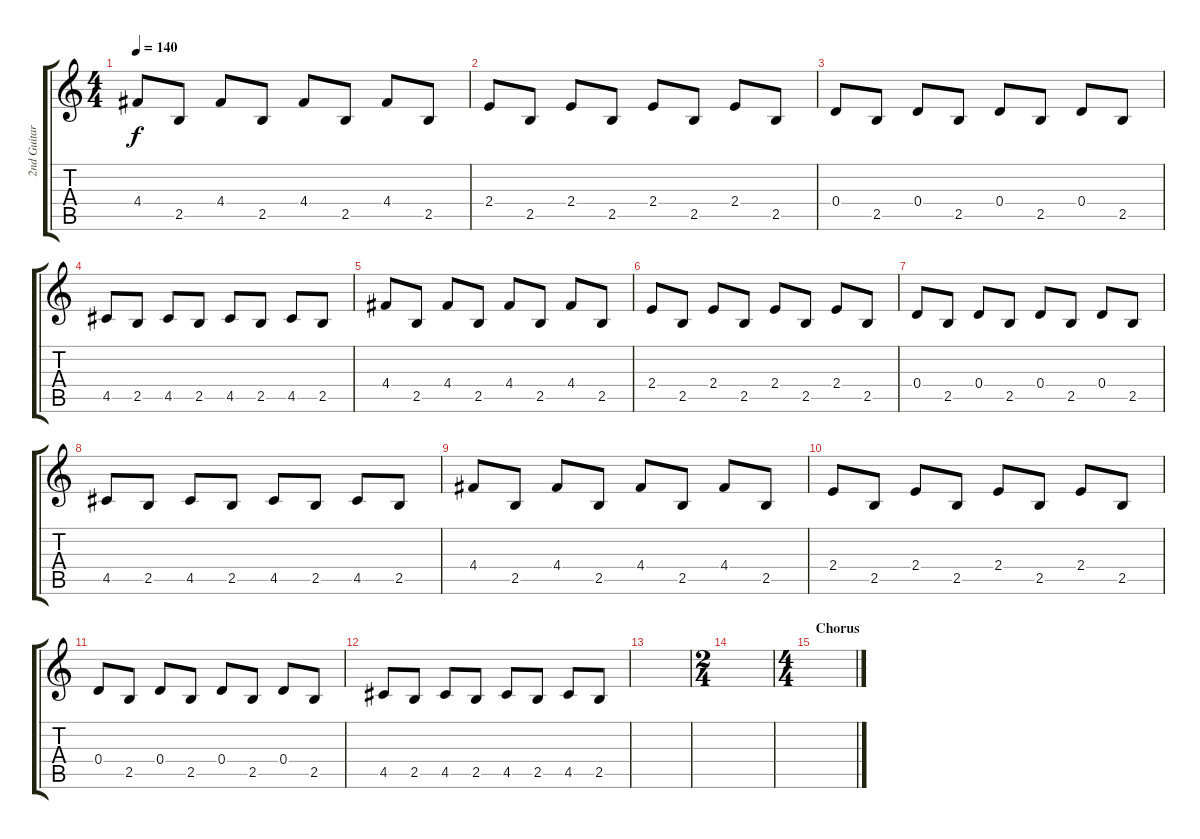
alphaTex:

\track ("2nd Guitar" "2nd Guitar") {instrument overdrivenguitar}
\staff {score tabs}
\tuning (E4 B3 G3 D3 A2 E2) {hide}
\ts (4 4)
\tempo 140
\clef g2
\ks c
4.4.8{dy f} 2.5.8 4.4.8 2.5.8 4.4.8 2.5.8 4.4.8 2.5.8 |
2.4.8 2.5.8 2.4.8 2.5.8 2.4.8 2.5.8 2.4.8 2.5.8 |
0.4.8 2.5.8 0.4.8 2.5.8 0.4.8 2.5.8 0.4.8 2.5.8 |
4.5.8 2.5.8 4.5.8 2.5.8 4.5.8 2.5.8 4.5.8 2.5.8 |
4.4.8 2.5.8 4.4.8 2.5.8 4.4.8 2.5.8 4.4.8 2.5.8 |
2.4.8 2.5.8 2.4.8 2.5.8 2.4.8 2.5.8 2.4.8 2.5.8 |
0.4.8 2.5.8 0.4.8 2.5.8 0.4.8 2.5.8 0.4.8 2.5.8 |
4.5.8 2.5.8 4.5.8 2.5.8 4.5.8 2.5.8 4.5.8 2.5.8 |
4.4.8 2.5.8 4.4.8 2.5.8 4.4.8 2.5.8 4.4.8 2.5.8 |
2.4.8 2.5.8 2.4.8 2.5.8 2.4.8 2.5.8 2.4.8 2.5.8 |
0.4.8 2.5.8 0.4.8 2.5.8 0.4.8 2.5.8 0.4.8 2.5.8 |
4.5.8 2.5.8 4.5.8 2.5.8 4.5.8 2.5.8 4.5.8 2.5.8 |
|
\ts (2 4)
|
\ts (4 4)
\section ("" "Chorus")
